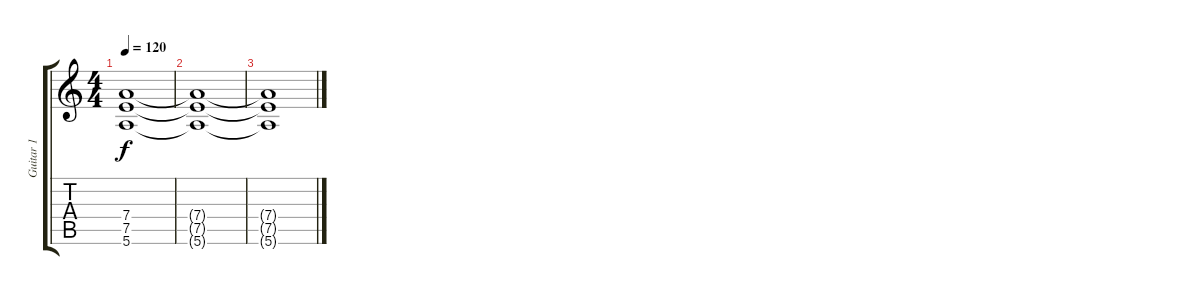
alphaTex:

\track ("Guitar 1" "Guitar 1") {instrument distortionguitar}
\staff {score tabs}
\tuning (E4 B3 G3 D3 A2 E2) {hide}
\ts (4 4)
\tempo 120
\clef g2
\ks c
(7.4{t} 7.5{t} 5.6{t}).1{dy f} |
(7.4{t} 7.5{t} 5.6{t}).1 |
(7.4{t} 7.5{t} 5.6{t}).1
